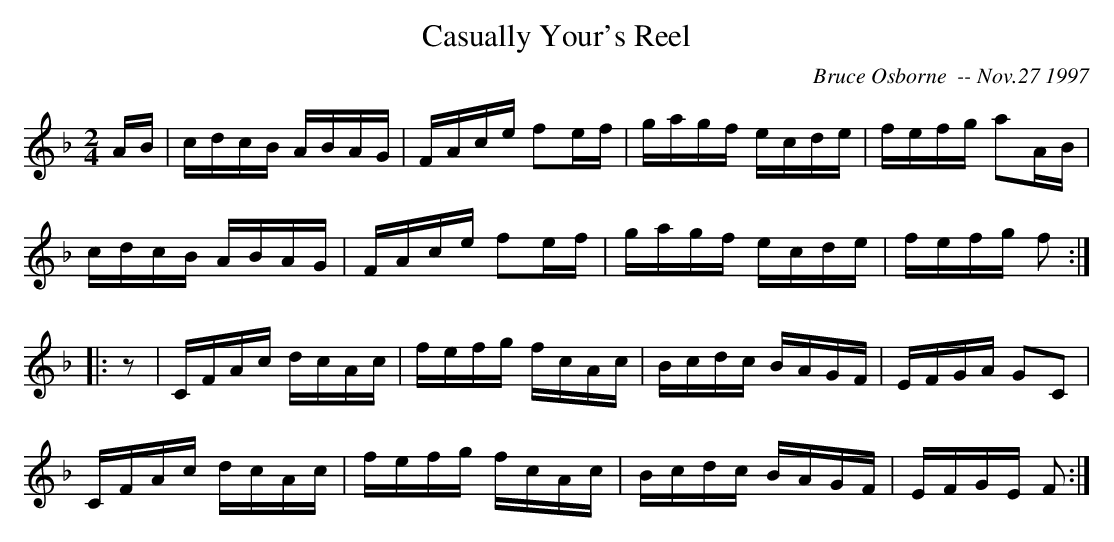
X:1
T:Casually Your's Reel
C:Bruce Osborne  -- Nov.27 1997
M:2/4
L:1/16
K:F
AB|cdcB ABAG|FAce f2ef|gagf ecde|fefg a2AB|
cdcB ABAG|FAce f2ef|gagf ecde|fefg f2:|
|:z2|CFAc dcAc|fefg fcAc|Bcdc BAGF|EFGA G2C2|
CFAc dcAc|fefg fcAc|Bcdc BAGF|EFGE F2:|
